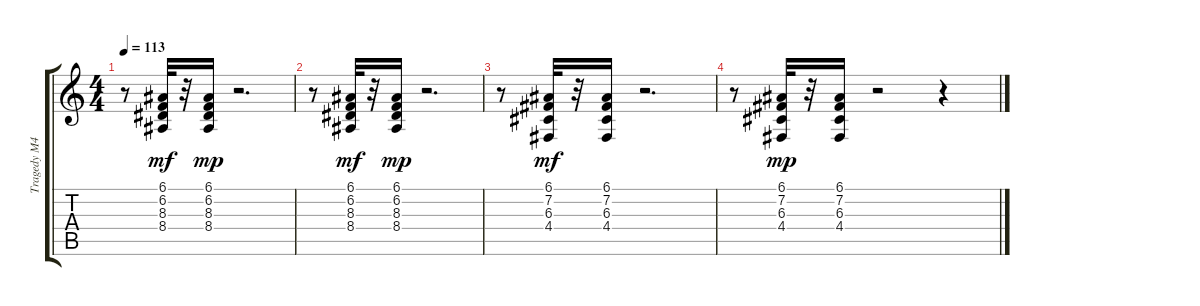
\track ("Tragedy M4" "Tragedy M4") {instrument synthvoice}
\staff {score tabs}
\tuning (E4 B3 G3 D3 A2 E2) {hide}
\ts (4 4)
\tempo 113
\clef g2
\ks c
r.8{dy mf} (6.1 6.2 8.3 8.4).32 r.32 (6.1 6.2 8.3 8.4).16{dy mp} r.2{d} |
r.8 (6.1 6.2 8.3 8.4).32{dy mf} r.32 (6.1 6.2 8.3 8.4).16{dy mp} r.2{d} |
r.8 (6.1 7.2 6.3 4.4).32{dy mf} r.32 (6.1 7.2 6.3 4.4).16 r.2{d} |
r.8 (6.1 7.2 6.3 4.4).32{dy mp} r.32 (6.1 7.2 6.3 4.4).16 r.2 r.4
